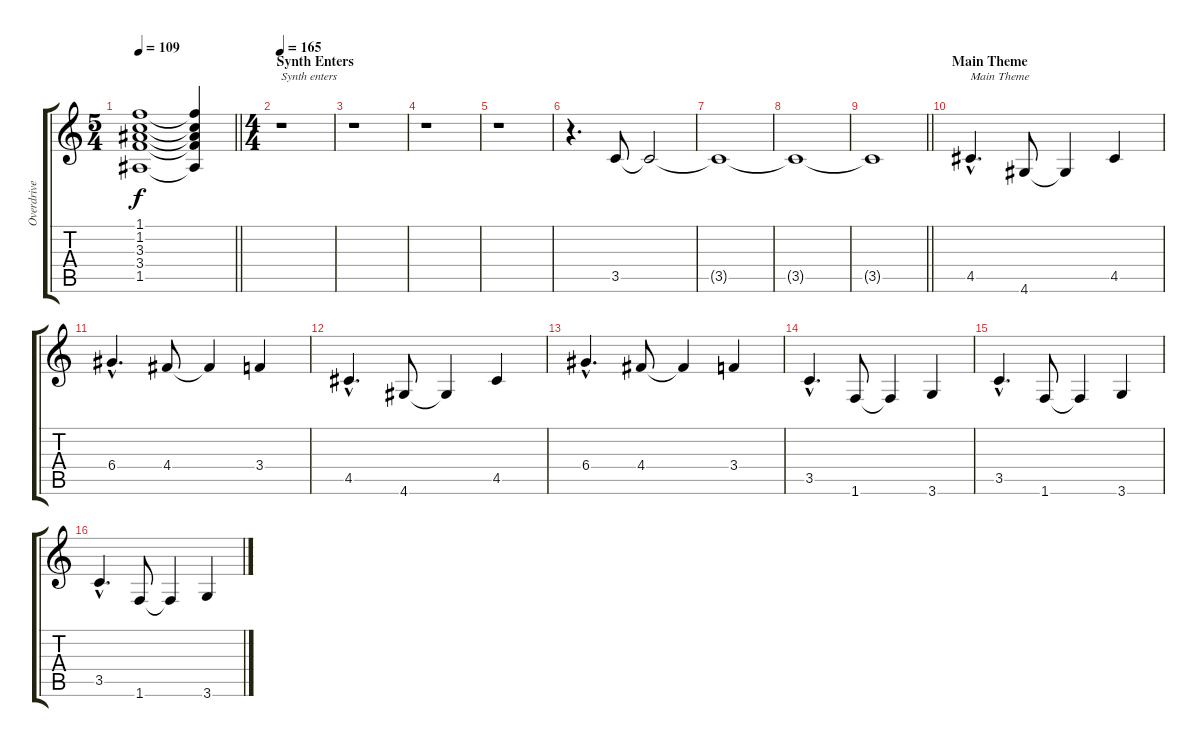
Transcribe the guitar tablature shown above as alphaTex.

\track ("Overdrive Gtr." "Overdrive ") {instrument overdrivenguitar}
\staff {score tabs}
\tuning (E4 B3 G3 D3 A2 E2) {hide}
\ts (5 4)
\tempo 109
\clef g2
\barLineRight lightlight
\ks c
(1.1{t} 1.2{t} 3.3{t} 3.4{t} 1.5{t}).1{dy f} (1.1{t} 1.2{t} 3.3{t} 3.4{t} 1.5{t}).4 |
\ts (4 4)
\section ("" "Synth Enters")
\tempo 165
r.1{txt "Synth enters"} |
r.1 |
r.1 |
r.1 |
r.4{d} 3.5.8 3.5{t}.2 |
3.5{t}.1 |
3.5{t}.1 |
\barLineRight lightlight
3.5{t}.1 |
\section ("" "Main Theme")
4.5{hac}.4{d txt "Main Theme"} 4.6.8 4.6{t}.4 4.5.4 |
6.4{hac}.4{d} 4.4.8 4.4{t}.4 3.4.4 |
4.5{hac}.4{d} 4.6.8 4.6{t}.4 4.5.4 |
6.4{hac}.4{d} 4.4.8 4.4{t}.4 3.4.4 |
3.5{hac}.4{d} 1.6.8 1.6{t}.4 3.6.4 |
3.5{hac}.4{d} 1.6.8 1.6{t}.4 3.6.4 |
3.5{hac}.4{d} 1.6.8 1.6{t}.4 3.6.4
